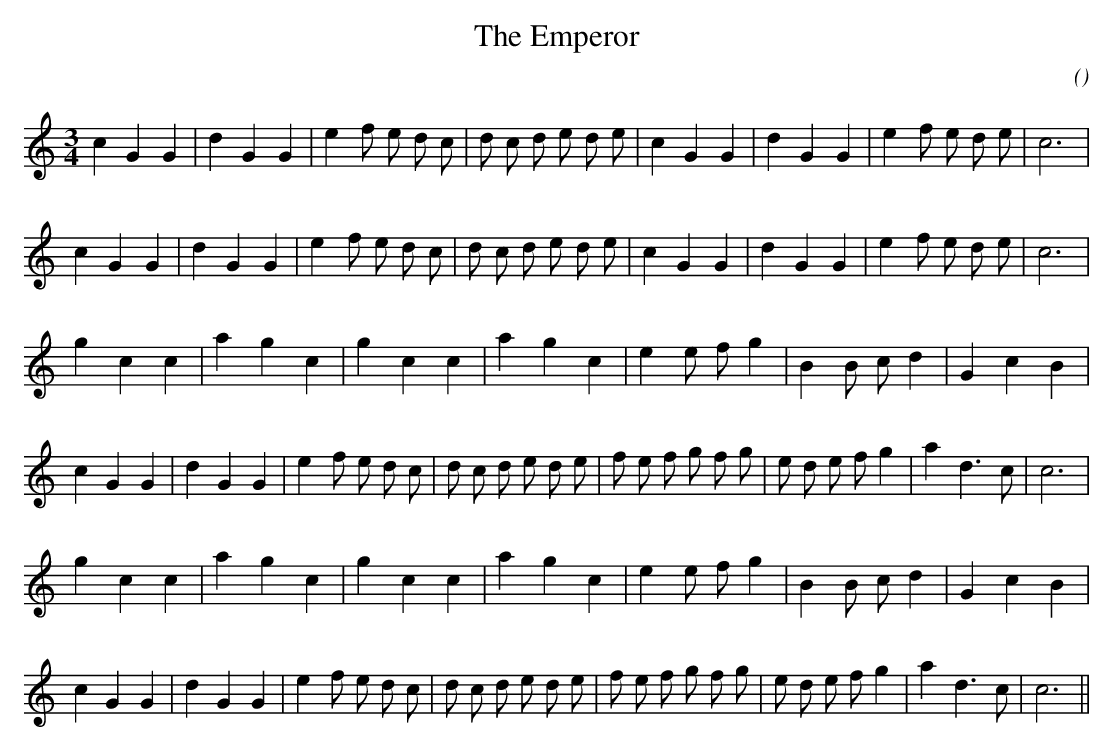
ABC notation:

X:1
T: The Emperor
C:
O:
M:3/4
K:C
K:C
M:3/4
L:1/16
c4 G4 G4 |d4 G4 G4 |e4 f2 e2 d2 c2 |d2 c2 d2 e2 d2 e2 |c4 G4 G4 |d4 G4 G4 |e4 f2 e2 d2 e2 |c12 |
c4 G4 G4 |d4 G4 G4 |e4 f2 e2 d2 c2 |d2 c2 d2 e2 d2 e2 |c4 G4 G4 |d4 G4 G4 |e4 f2 e2 d2 e2 |c12 |
g4 c4 c4 |a4 g4 c4 |g4 c4 c4 |a4 g4 c4 |e4 e2 f2 g4 |B4 B2 c2 d4 |G4 c4 B4 |
c4 G4 G4 |d4 G4 G4 |e4 f2 e2 d2 c2 |d2 c2 d2 e2 d2 e2 |f2 e2 f2 g2 f2 g2 |e2 d2 e2 f2 g4 |a4 d6 c2 |c12 |
g4 c4 c4 |a4 g4 c4 |g4 c4 c4 |a4 g4 c4 |e4 e2 f2 g4 |B4 B2 c2 d4 |G4 c4 B4 |
c4 G4 G4 |d4 G4 G4 |e4 f2 e2 d2 c2 |d2 c2 d2 e2 d2 e2 |f2 e2 f2 g2 f2 g2 |e2 d2 e2 f2 g4 |a4 d6 c2 |c12 ||
